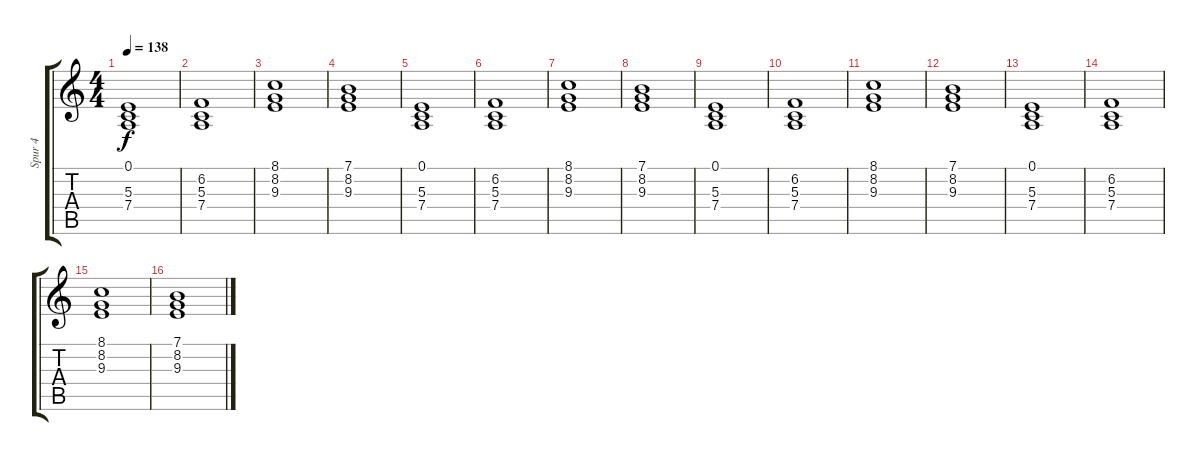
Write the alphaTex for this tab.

\track ("Spur 4" "Spur 4") {instrument stringensemble1}
\staff {score tabs}
\tuning (E4 B3 G3 D3 A2 E2) {hide}
\ts (4 4)
\tempo 138
\clef g2
\ks c
(0.1 5.3 7.4).1{dy f} |
(6.2 5.3 7.4).1 |
(8.1 8.2 9.3).1 |
(7.1 8.2 9.3).1 |
(0.1 5.3 7.4).1 |
(6.2 5.3 7.4).1 |
(8.1 8.2 9.3).1 |
(7.1 8.2 9.3).1 |
(0.1 5.3 7.4).1 |
(6.2 5.3 7.4).1 |
(8.1 8.2 9.3).1 |
(7.1 8.2 9.3).1 |
(0.1 5.3 7.4).1 |
(6.2 5.3 7.4).1 |
(8.1 8.2 9.3).1 |
(7.1 8.2 9.3).1
